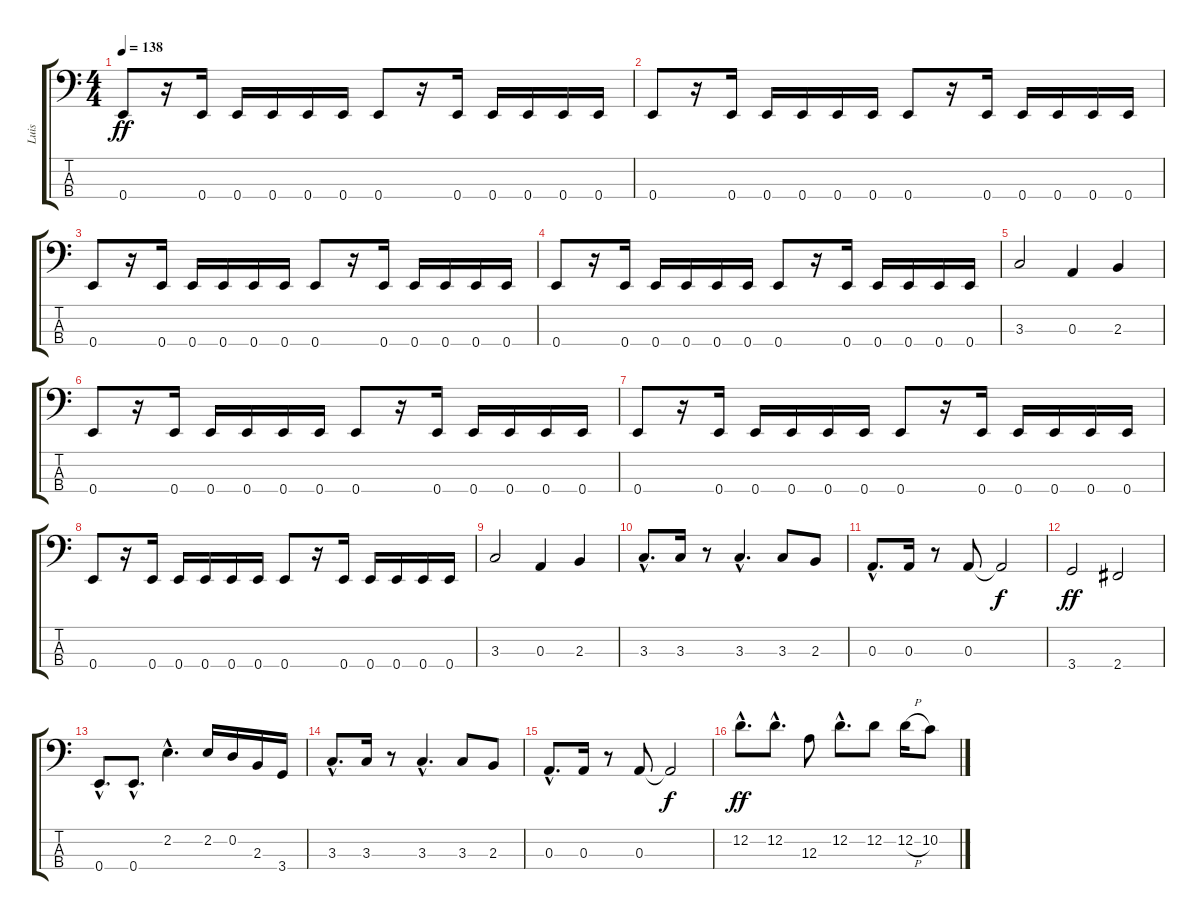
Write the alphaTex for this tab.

\track ("Luis" "Luis") {instrument electricbassfinger}
\staff {score tabs}
\tuning (G2 D2 A1 E1) {hide}
\ts (4 4)
\tempo 138
\clef f4
\ks c
0.4.8{dy ff} r.16 0.4.16 0.4.16 0.4.16 0.4.16 0.4.16 0.4.8 r.16 0.4.16 0.4.16 0.4.16 0.4.16 0.4.16 |
0.4.8 r.16 0.4.16 0.4.16 0.4.16 0.4.16 0.4.16 0.4.8 r.16 0.4.16 0.4.16 0.4.16 0.4.16 0.4.16 |
0.4.8 r.16 0.4.16 0.4.16 0.4.16 0.4.16 0.4.16 0.4.8 r.16 0.4.16 0.4.16 0.4.16 0.4.16 0.4.16 |
0.4.8 r.16 0.4.16 0.4.16 0.4.16 0.4.16 0.4.16 0.4.8 r.16 0.4.16 0.4.16 0.4.16 0.4.16 0.4.16 |
3.3.2 0.3.4 2.3.4 |
0.4.8 r.16 0.4.16 0.4.16 0.4.16 0.4.16 0.4.16 0.4.8 r.16 0.4.16 0.4.16 0.4.16 0.4.16 0.4.16 |
0.4.8 r.16 0.4.16 0.4.16 0.4.16 0.4.16 0.4.16 0.4.8 r.16 0.4.16 0.4.16 0.4.16 0.4.16 0.4.16 |
0.4.8 r.16 0.4.16 0.4.16 0.4.16 0.4.16 0.4.16 0.4.8 r.16 0.4.16 0.4.16 0.4.16 0.4.16 0.4.16 |
3.3.2 0.3.4 2.3.4 |
3.3{hac}.8{d} 3.3.16 r.8 3.3{hac}.4{d} 3.3.8 2.3.8 |
0.3{hac}.8{d} 0.3.16 r.8 0.3.8 0.3{t}.2{dy f} |
3.4.2{dy ff} 2.4.2 |
0.4{hac}.8{d} 0.4{hac}.8{d} 2.2{hac}.4{d} 2.2.16 0.2.16 2.3.16 3.4.16 |
3.3{hac}.8{d} 3.3.16 r.8 3.3{hac}.4{d} 3.3.8 2.3.8 |
0.3{hac}.8{d} 0.3.16 r.8 0.3.8 0.3{t}.2{dy f} |
12.2{hac}.8{d dy ff} 12.2{hac}.8{d} 12.3.8 12.2{hac}.8{d} 12.2.8 12.2{h}.16 10.2.8
